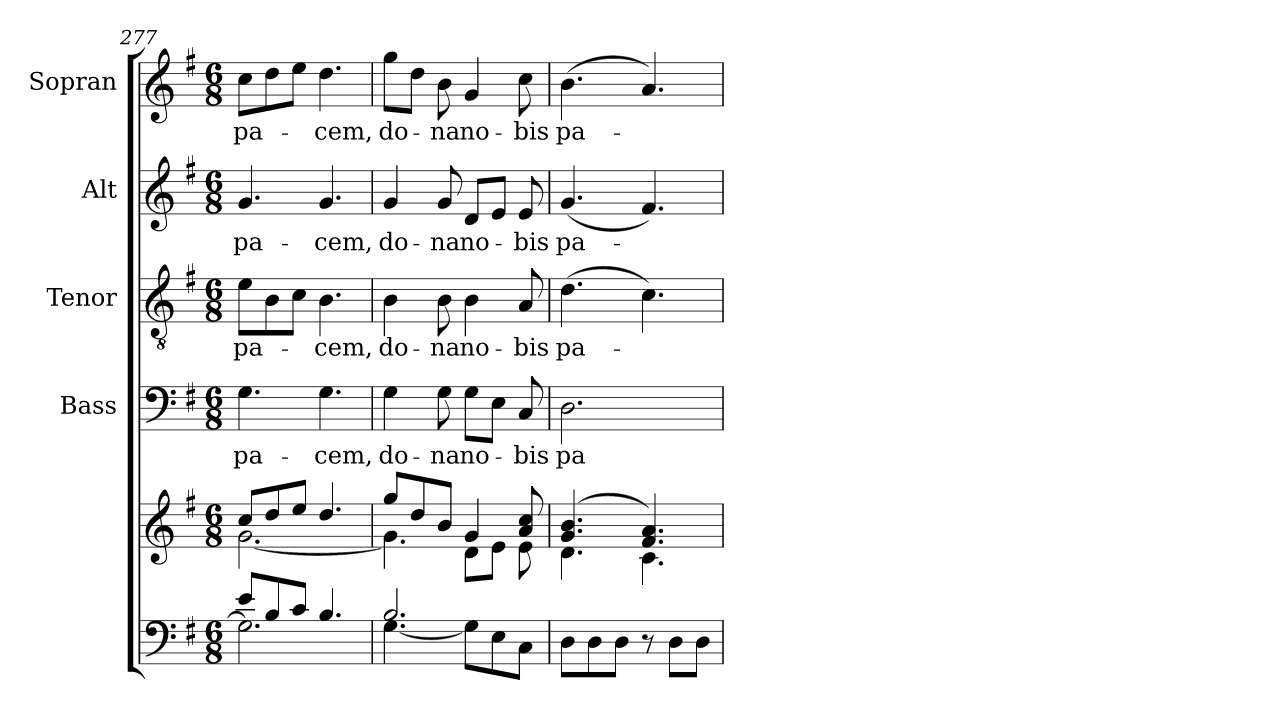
**kern	**kern	**kern	**text	**kern	**text	**kern	**text	**kern	**text
*part5	*part5	*part4	*part4	*part3	*part3	*part2	*part2	*part1	*part1
*staff6	*staff5	*staff4	*staff4	*staff3	*staff3	*staff2	*staff2	*staff1	*staff1
*	*	*I"Bass	*	*I"Tenor	*	*I"Alt	*	*I"Sopran	*
*	*	*I'B.	*	*I'T.	*	*I'A.	*	*I'S.	*
*clefF4	*clefG2	*clefF4	*	*clefGv2	*	*clefG2	*	*clefG2	*
*k[f#]	*k[f#]	*k[f#]	*	*k[f#]	*	*k[f#]	*	*k[f#]	*
*G:	*G:	*G:	*	*G:	*	*G:	*	*G:	*
*M6/8	*M6/8	*M6/8	*	*M6/8	*	*M6/8	*	*M6/8	*
=277	=277	=277	=277	=277	=277	=277	=277	=277	=277
*^	*^	*	*	*	*	*	*	*	*
!	!	!	!	!	!LO:LY:b	!	!LO:LY:b	!	!LO:LY:b	!	!LO:LY:b
8e/L	2.G\]	8cc/L	[<2.g\	4.G\	pa-	8e\L	pa-	4.g/	pa-	8cc\L	pa-
8B/	.	8dd/	.	.	.	8B\	.	.	.	8dd\	.
8c/J	.	8ee/J	.	.	.	8c\J	.	.	.	8ee\J	.
!	!	!	!	!	!LO:LY:b	!	!LO:LY:b	!	!LO:LY:b	!	!LO:LY:b
4.B/	.	4.dd/	.	4.G\	-cem,	4.B\	-cem,	4.g/	-cem,	4.dd\	-cem,
!!LO:LB:g=z
=278	=278	=278	=278	=278	=278	=278	=278	=278	=278	=278	=278
!	!	!	!	!	!LO:LY:b	!	!LO:LY:b	!	!LO:LY:b	!	!LO:LY:b
2.B/	[<4.G\	8gg/L	4.g\]	4G\	do-	4B\	do-	4g/	do-	8gg\L	do-
.	.	8dd/	.	.	.	.	.	.	.	8dd\J	.
!	!	!	!	!	!LO:LY:b	!	!LO:LY:b	!	!LO:LY:b	!	!LO:LY:b
.	.	8b/J	.	8G\	-na	8B\	-na	8g/	-na	8b\	-na
!	!	!	!	!	!LO:LY:b	!	!LO:LY:b	!	!LO:LY:b	!	!LO:LY:b
.	8G\L]	4g/	8d\L	8G\L	no-	4B\	no-	8d/L	no-	4g/	no-
.	8E\	.	8e\J	8E\J	.	.	.	8e/J	.	.	.
!	!	!	!	!	!LO:LY:b	!	!LO:LY:b	!	!LO:LY:b	!	!LO:LY:b
.	8C\J	8a/ 8cc/	8e\	8C/	-bis	8A/	-bis	8e/	-bis	8cc\	-bis
=279	=279	=279	=279	=279	=279	=279	=279	=279	=279	=279	=279
!	!	!	!	!	!LO:LY:b	!	!LO:LY:b	!	!LO:LY:b	!	!LO:LY:b
*v	*v	*	*	*	*	*	*	*	*	*	*
8D\L	(4.g/ 4.b/	4.d\	2.D\	pa-	(>4.d\	pa-	(<4.g/	pa-	(>4.b\	pa-
8D\	.	.	.	.	.	.	.	.	.	.
8D\J	.	.	.	.	.	.	.	.	.	.
8r	4.f#/ 4.a/)	4.c\	.	.	4.c\)	.	4.f#/)	.	4.a/)	.
8D\L	.	.	.	.	.	.	.	.	.	.
8D\J	.	.	.	.	.	.	.	.	.	.
*	*v	*v	*	*	*	*	*	*	*	*
=	=	=	=	=	=	=	=	=	=
*-	*-	*-	*-	*-	*-	*-	*-	*-	*-
